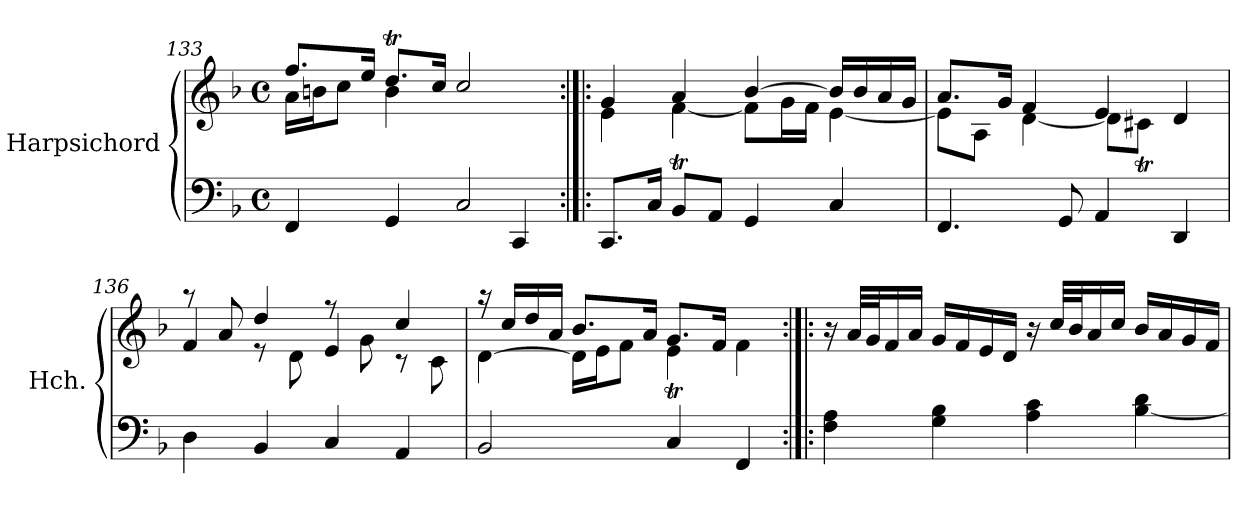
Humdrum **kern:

**kern	**kern
*part1	*part1
*staff2	*staff1
*I"Harpsichord	*
*I'Hch.	*
*clefF4	*clefG2
*k[b-]	*k[b-]
*M4/4	*M4/4
*met(c)	*met(c)
=133	=133
*^	*^
4FF/	2.ryy	8.ff/L	16a\LL
.	.	.	16bn\J
.	.	.	8cc\J
.	.	16ee/Jk	.
4GG/	.	8.ddT/L	4b\
.	.	16cc/Jk	.
2C/	.	2cc/	2ryy
.	4CC/	.	.
*v	*v	*	*
!!LO:LB:g=z	!!
=134:|!|:	=134:|!|:	=134:|!|:
8.CC/L	4g/	4e\
16C/Jk	.	.
8BB-T/L	4a/	[4f\
8AA/J	.	.
4GG/	[4b-/	8f\L]
.	.	16g\L
.	.	16f\JJ
4C/	16b-/LL]	[4e\
.	16b-/	.
.	16a/	.
.	16g/JJ	.
=135	=135	=135
4.FF/	8.a/L	8e\L]
.	.	8A\J
.	16g/Jk	.
.	4f/	[4d\
8GG/	.	.
4AA/	4e/	8d\L]
.	.	8c#Xt\J
4DD/	4d/	4ryy
=136	=136	=136
4D\	4f/	8raa
.	.	8a/
4BB-/	4dd/	8r
.	.	8d\
4C/	4e/	8rff
.	.	8g\
4AA/	4cc/	8r
.	.	8c\
=137	=137	=137
2BB-/	[4d\	16raa
.	.	16cc/LL
.	.	16dd/
.	.	16a/JJ
.	16d\LL]	8.b-/L
.	16e\J	.
.	8f\J	.
.	.	16a/Jk
4C/	4e\	8.gT/L
.	.	16f/Jk
4FF/	4f\	4ryy
*	*v	*v
!!LO:LB:g=z
=138:|!|:	=138:|!|:
*	*MM65
*	*^
!	!LO:TX:a:t=Variation 1	!
*	*v	*v
4F\ 4A\	16r
.	32a/LLL
.	32g/J
.	16f/
.	16a/JJ
4G\ 4B-\	16g/LL
.	16f/
.	16e/
.	16d/JJ
4A\ 4c\	16r
.	32cc/LLL
.	32b-/J
.	16a/
.	16cc/JJ
[4B-\ 4d\	16b-/LL
.	16a/
.	16g/
.	16f/JJ
=	=
*-	*-
